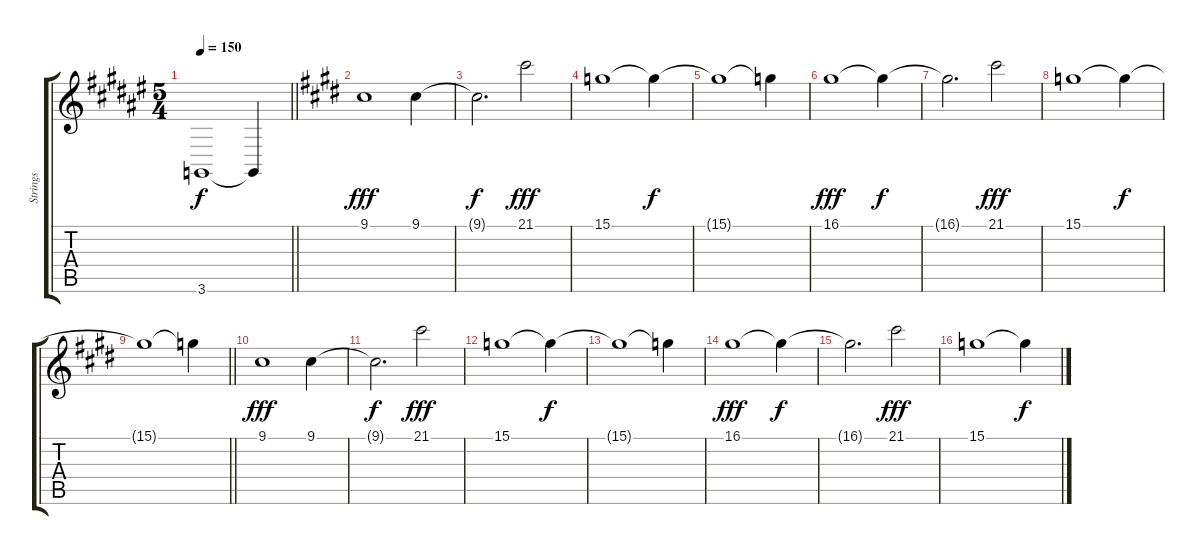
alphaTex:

\track ("Strings" "Strings") {instrument stringensemble1}
\staff {score tabs}
\tuning (E4 B3 G3 D3 A2 E2) {hide}
\ts (5 4)
\tempo 150
\clef g2
\barLineRight lightlight
\ks d#minor
3.6{t}.1{dy f} 3.6{t}.4 |
\section ("" "")
\ks c#minor
9.1.1{dy fff} 9.1.4 |
9.1{t}.2{d dy f} 21.1.2{dy fff} |
15.1.1 15.1{t}.4{dy f} |
15.1{t}.1 15.1{t}.4 |
16.1.1{dy fff} 16.1{t}.4{dy f} |
16.1{t}.2{d} 21.1.2{dy fff} |
15.1.1 15.1{t}.4{dy f} |
\barLineRight lightlight
15.1{t}.1 15.1{t}.4 |
\section ("" "")
9.1.1{dy fff} 9.1.4 |
9.1{t}.2{d dy f} 21.1.2{dy fff} |
15.1.1 15.1{t}.4{dy f} |
15.1{t}.1 15.1{t}.4 |
16.1.1{dy fff} 16.1{t}.4{dy f} |
16.1{t}.2{d} 21.1.2{dy fff} |
15.1.1 15.1{t}.4{dy f}
